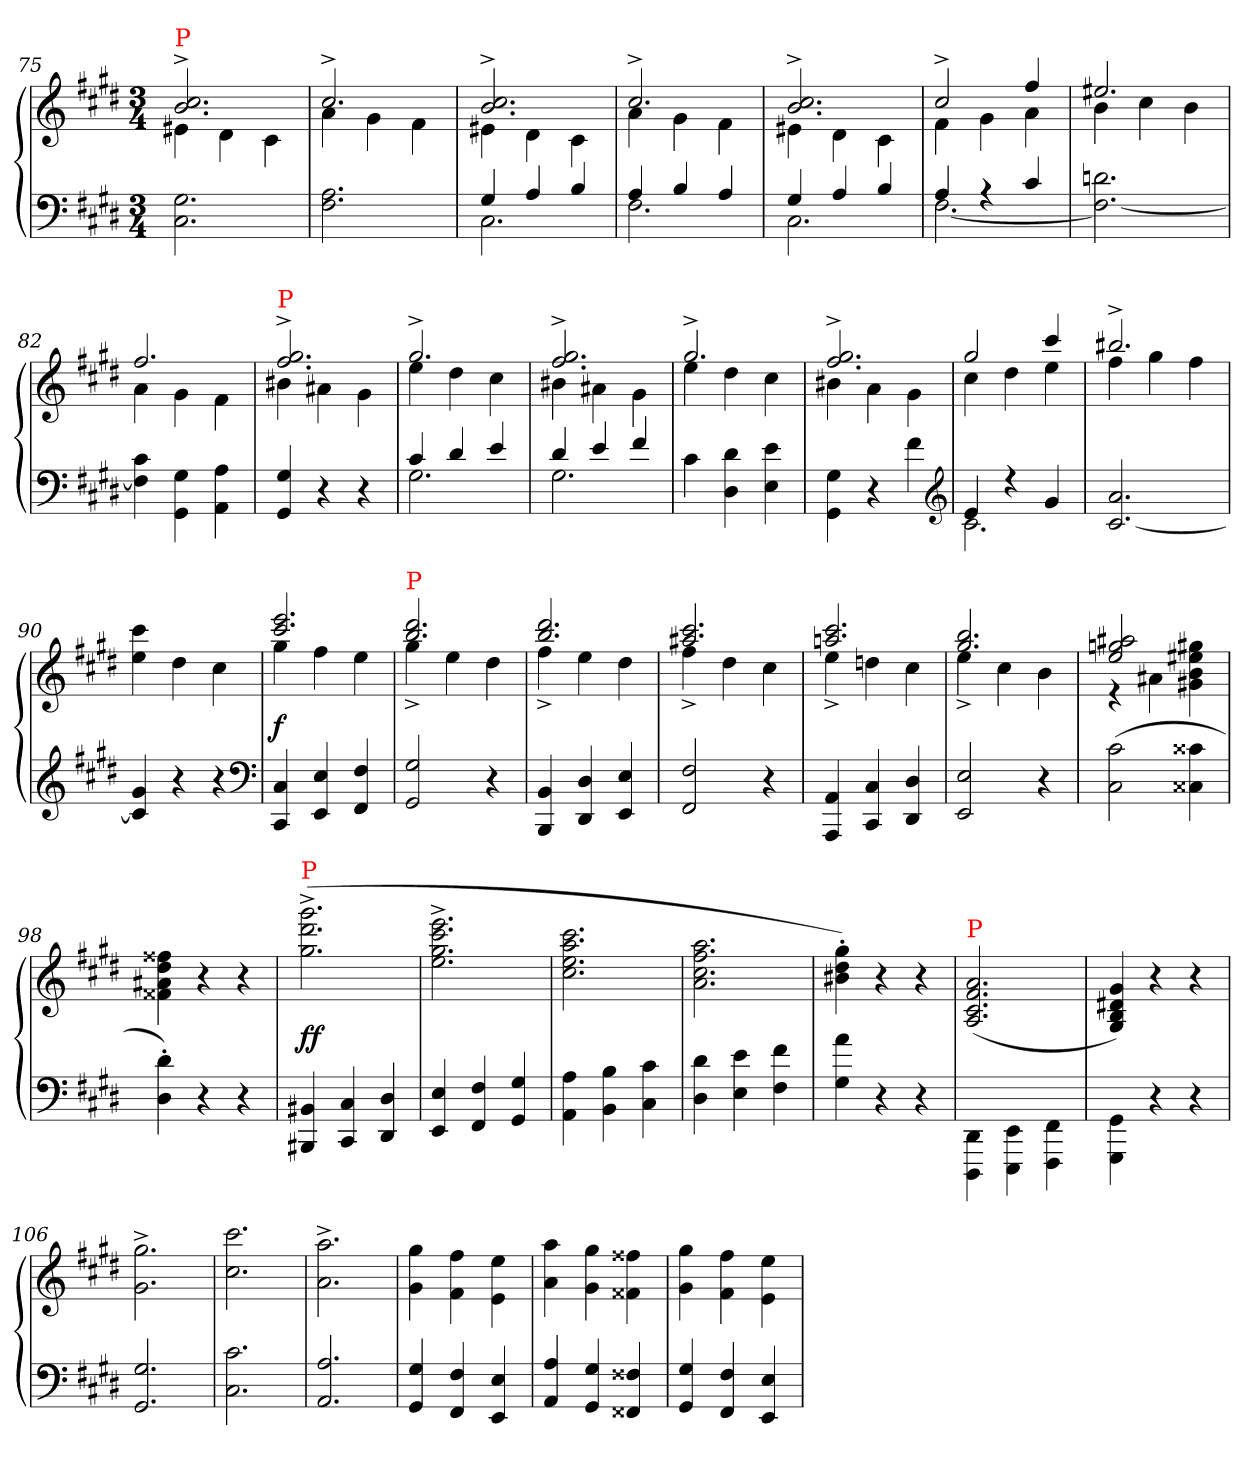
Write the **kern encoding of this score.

**kern	**kern	**dynam
*part1	*part1	*part1
*staff2	*staff1	*staff1/2
*clefF4	*clefG2	*
*k[f#c#g#d#]	*k[f#c#g#d#]	*
*c#:	*c#:	*
*M3/4	*M3/4	*
=75	=75	=75
*	*^	*
!	!LO:TX:a:color=red:t=P	!	!
2.G# 2.C#	2.cc#^> 2.b^>	4e#X	.
.	.	4d#	.
.	.	4c#	.
=76	=76	=76	=76
2.A 2.F#	2.cc#^>	4a	.
.	.	4g#	.
.	.	4f#	.
=77	=77	=77	=77
*^	*	*	*
4G#	2.C#	2.cc#^> 2.b^>	4e#X	.
4A	.	.	4d#	.
4B	.	.	4c#	.
=78	=78	=78	=78	=78
4A	2.F#	2.cc#^>	4a	.
4B	.	.	4g#	.
4A	.	.	4f#	.
=79	=79	=79	=79	=79
4G#	2.C#	2.cc#^> 2.b^>	4e#X	.
4A	.	.	4d#	.
4B	.	.	4c#	.
=80	=80	=80	=80	=80
4A	[2.F#	2cc#^>	4f#	.
4rA	.	.	4g#	.
4c#	.	4ff#	4a	.
*v	*v	*	*	*
=81	=81	=81	=81
2.dn 2.F#_	2.ee#X	4b	.
.	.	4cc#	.
.	.	4b	.
=82	=82	=82	=82
4c# 4F#]	2.ff#	4a	.
4G#\ 4GG#\	.	4g#	.
4A\ 4AA\	.	4f#	.
=83	=83	=83	=83
!	!LO:TX:a:color=red:t=P	!	!
4G#/ 4GG#/	2.gg#^> 2.ff#^>	4b#X	.
4r	.	4a#X	.
4r	.	4g#	.
=84	=84	=84	=84
*^	*	*	*
4c#	2.G#	2.gg#^>	4ee	.
4d#	.	.	4dd#	.
4e	.	.	4cc#	.
=85	=85	=85	=85	=85
4d#	2.G#	2.gg#^> 2.ff#^>	4b#X	.
4e	.	.	4a#X	.
4f#	.	.	4g#	.
*v	*v	*	*	*
=86	=86	=86	=86
4c#	2.gg#^>	4ee	.
4d# 4D#	.	4dd#	.
4e 4E	.	4cc#	.
=87	=87	=87	=87
4G#\ 4GG#\	2.gg#^> 2.ff#^>	4b#X	.
4r	.	4a	.
4f#	.	4g#	.
*clefG2	*	*	*
=88	=88	=88	=88
*^	*	*	*
4e	2.c#	2gg#	4cc#	.
4r	.	.	4dd#	.
4g#	.	4ccc#	4ee	.
*v	*v	*	*	*
=89	=89	=89	=89
2.a [2.c#	2.bb#X^>	4ff#	.
.	.	4gg#	.
.	.	4ff#	.
*	*v	*v	*
=90	=90	=90
4g# 4c#]	4ccc# 4ee	.
4r	4dd#	.
4r	4cc#	.
*clefF4	*	*
=91	=91	=91
*	*^	*
4C# 4CC#	2.eee 2.ccc#	4gg#	f
4E 4EE	.	4ff#	.
4F# 4FF#	.	4ee	.
=92	=92	=92	=92
!	!LO:TX:a:color=red:t=P	!	!
2G# 2GG#	2.ddd# 2.bb	4gg#^<	.
.	.	4ee	.
4r	.	4dd#	.
=93	=93	=93	=93
4BB 4BBB	2.ddd# 2.bb	4ff#^<	.
4D# 4DD#	.	4ee	.
4E 4EE	.	4dd#	.
=94	=94	=94	=94
2F# 2FF#	2.ccc# 2.aa#X	4ff#^<	.
.	.	4dd#	.
4r	.	4cc#	.
=95	=95	=95	=95
4AA 4AAA	2.ccc# 2.aan	4ee^<	.
4C# 4CC#	.	4ddn	.
4D# 4DD#	.	4cc#	.
=96	=96	=96	=96
2E 2EE	2.bb 2.gg#	4ee^<	.
.	.	4cc#	.
4r	.	4b	.
=97	=97	=97	=97
(>2c# 2C#	2aa#X 2ggn 2ee	4re	.
.	.	4a#X	.
4c##X 4C##X	4ryy	4gg#X 4ee#X 4b 4g#X	.
*	*v	*v	*
=98	=98	=98
4d#'> 4D#'>)	4ff##X 4dd# 4a#X 4f##X	.
4r	4r	.
4r	4r	.
=99	=99	=99
!	!LO:TX:a:color=red:t=P	!
4BB#X 4BBB#X	(>2.ggg#^< 2.ddd#^< 2.gg#^<	ff
4C# 4CC#	.	.
4D# 4DD#	.	.
=100	=100	=100
4E 4EE	2.eee^< 2.ccc#^< 2.gg#^< 2.ee^<	.
4F# 4FF#	.	.
4G# 4GG#	.	.
=101	=101	=101
4A 4AA	2.ccc# 2.aa 2.ee 2.cc#	.
4B 4BB	.	.
4c# 4C#	.	.
=102	=102	=102
4d# 4D#	2.aa 2.ff# 2.cc# 2.a	.
4e 4E	.	.
4f# 4F#	.	.
=103	=103	=103
4a 4G#	4gg#'> 4dd#'> 4b#X'>)	.
4r	4r	.
4r	4r	.
=104	=104	=104
!	!LO:TX:a:color=red:t=P	!
4DD#\ 4DDD#\	(>2.a/ 2.f#/ 2.c#/ 2.A/	.
4EE\ 4EEE\	.	.
4FF#\ 4FFF#\	.	.
=105	=105	=105
4GG#\ 4GGG#\	4g#/ 4d#X/ 4B/ 4G#/)	.
4r	4r	.
4r	4r	.
=106	=106	=106
2.G# 2.GG#	2.gg#^> 2.g#^>	.
=107	=107	=107
2.c# 2.C#	2.ccc# 2.cc#	.
=108	=108	=108
2.A/ 2.AA/	2.aa^> 2.a^>	.
=109	=109	=109
4G# 4GG#	4gg# 4g#	.
4F# 4FF#	4ff# 4f#	.
4E 4EE	4ee\ 4e\	.
=110	=110	=110
4A/ 4AA/	4aa 4a	.
4G# 4GG#	4gg# 4g#	.
4F##X 4FF##X	4ff##X 4f##X	.
=111	=111	=111
4G# 4GG#	4gg# 4g#	.
4F# 4FF#	4ff# 4f#	.
4E 4EE	4ee\ 4e\	.
=	=	=
*-	*-	*-
